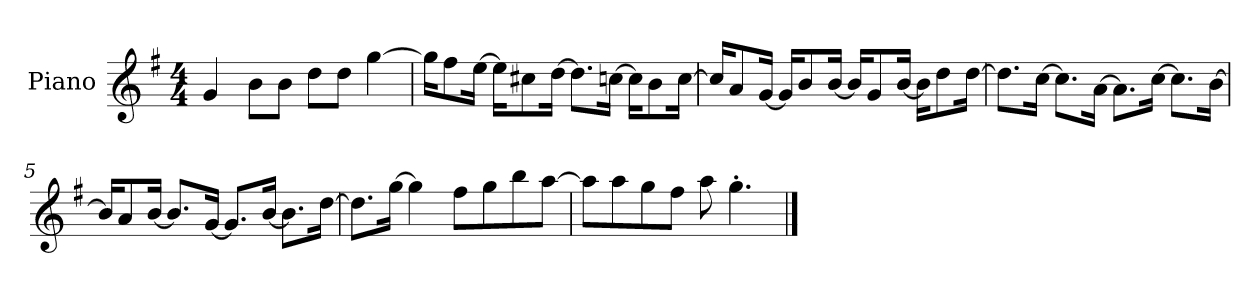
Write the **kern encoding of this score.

**kern
*part1
*staff1
*I"Piano
*I'P-no
*clefG2
*k[f#]
*M4/4
*MM90
=1
4g/
8b\L
8b\J
8dd\L
8dd\J
[4gg\
=2
16gg\KL]
8ff#\
[16ee\Jk
16ee\KL]
8cc#X\
[16dd\Jk
8.dd\L]
[16ccn\Jk
16cc\KL]
8b\
[16cc\Jk
=3
16cc/KL]
8a/
[16g/Jk
16g/KL]
8b/
[16b/Jk
16b/KL]
8g/
[16b/Jk
16b\KL]
8dd\
[16dd\Jk
!!LO:LB:g=z
=4
8.dd\L]
[16cc\Jk
8.cc\L]
[16a\Jk
8.a\L]
[16cc\Jk
8.cc\L]
[16b\Jk
=5
16b/KL]
8a/
[16b/Jk
8.b/L]
[16g/Jk
8.g/L]
[16b/Jk
8.b\L]
[16dd\Jk
=6
8.dd\L]
[16gg\Jk
4gg\]
8ff#\L
8gg\
8bb\
[8aa\J
=7
8aa\L]
8aa\
8gg\
8ff#\J
8aa\
4.gg'\
==
*-
